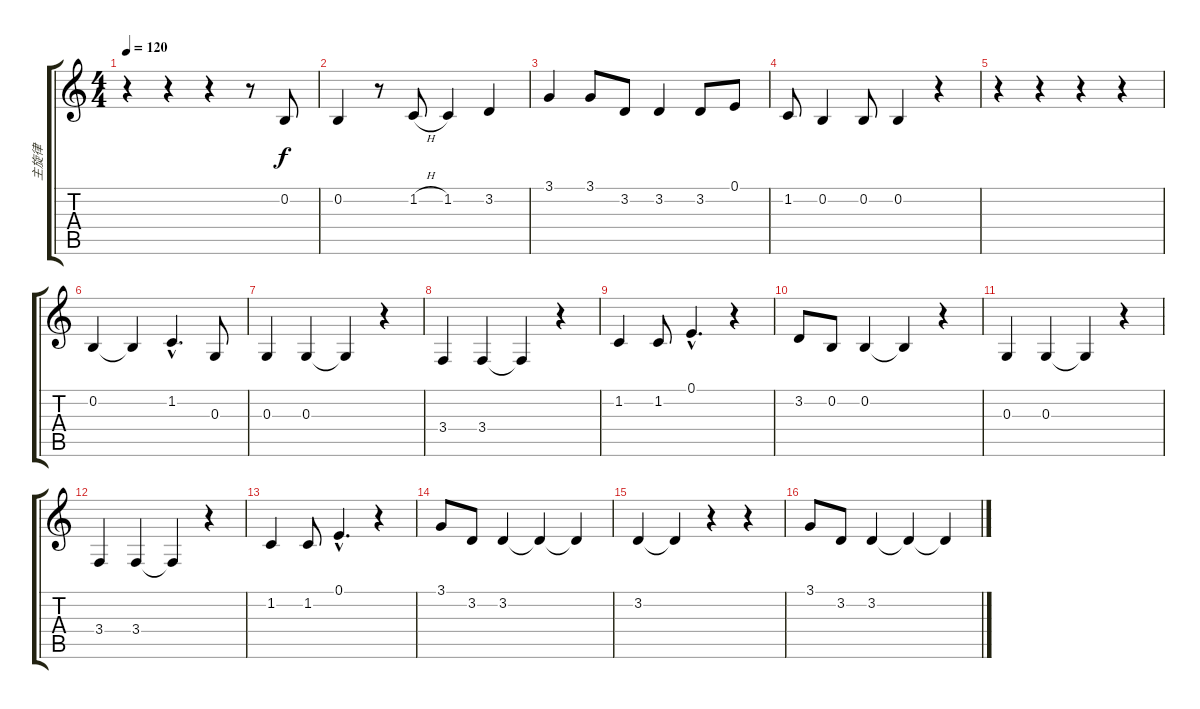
\track ("主旋律" "主旋律") {instrument viola}
\staff {score tabs}
\tuning (E4 B3 G3 D3 A2 E2) {hide}
\ts (4 4)
\tempo 120
\clef g2
\ks c
r.4{dy f} r.4 r.4 r.8 0.2.8 |
0.2.4 r.8 1.2{h}.8 1.2.4 3.2.4 |
3.1.4 3.1.8 3.2.8 3.2.4 3.2.8 0.1.8 |
1.2.8 0.2.4 0.2.8 0.2.4 r.4 |
r.4 r.4 r.4 r.4 |
0.2.4 0.2{t}.4 1.2{hac}.4{d} 0.3.8 |
0.3.4 0.3.4 0.3{t}.4 r.4 |
3.4.4 3.4.4 3.4{t}.4 r.4 |
1.2.4 1.2.8 0.1{hac}.4{d} r.4 |
3.2.8 0.2.8 0.2.4 0.2{t}.4 r.4 |
0.3.4 0.3.4 0.3{t}.4 r.4 |
3.4.4 3.4.4 3.4{t}.4 r.4 |
1.2.4 1.2.8 0.1{hac}.4{d} r.4 |
3.1.8 3.2.8 3.2.4 3.2{t}.4 3.2{t}.4 |
3.2.4 3.2{t}.4 r.4 r.4 |
3.1.8 3.2.8 3.2.4 3.2{t}.4 3.2{t}.4
